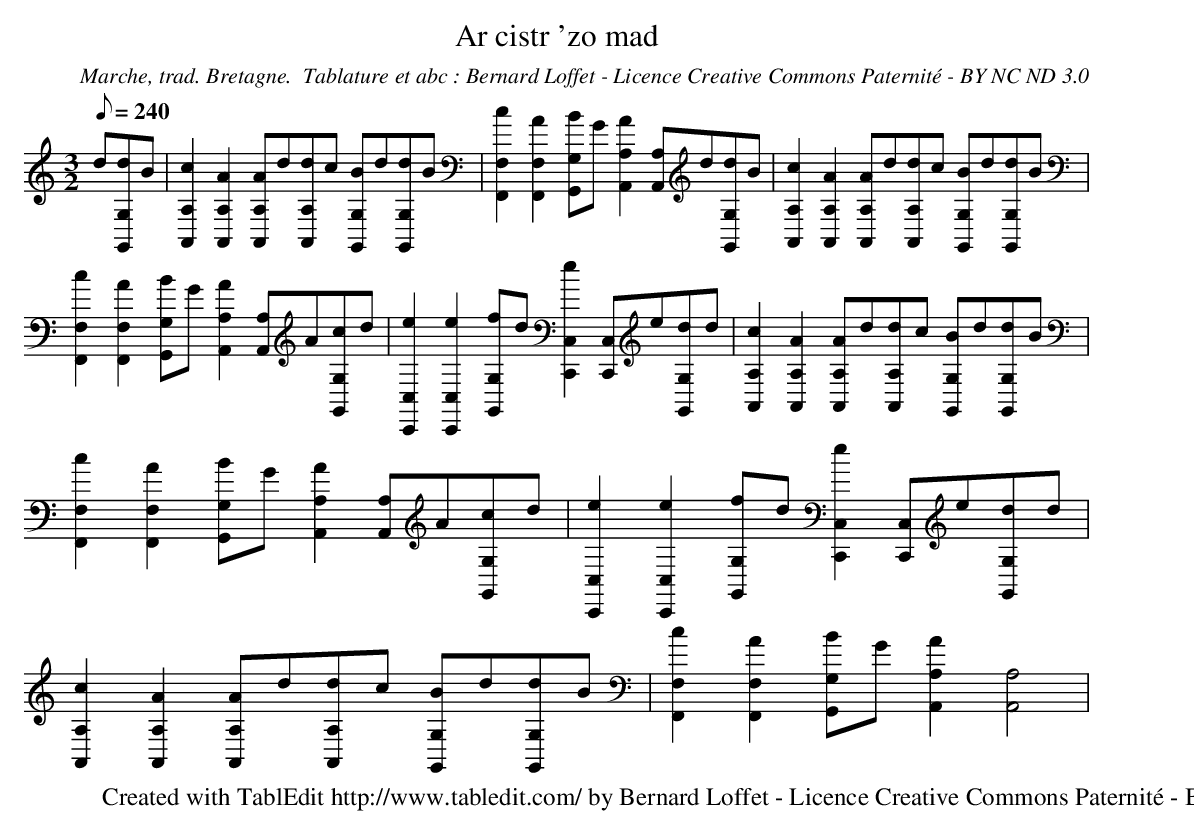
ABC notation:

X:1
T:Ar cistr 'zo mad
C:Marche, trad. Bretagne.  Tablature et abc : Bernard Loffet - Licence Creative Commons Paternité - BY NC ND 3.0
L:1/8
Q:240
M:3/2
K:C
d[dG,,G,]B | [c2A,,2A,2][A2A,,2A,2] [AA,,A,]d[dA,,A,]c [BG,,G,]d[dG,,G,]B | [c2F,,2F,2][A2F,,2F,2] [BG,,G,]G[A2A,,2A,2] [A,,A,]d[dG,,G,]B | \
 [c2A,,2A,2][A2A,,2A,2] [AA,,A,]d[dA,,A,]c [BG,,G,]d[dG,,G,]B | [c2F,,2F,2][A2F,,2F,2] [BG,,G,]G[A2A,,2A,2] [A,,A,]A[cG,,G,]d | \
 [e2C,,2C,2][e2C,,2C,2] [fG,,G,]d[e2C,,2C,2] [C,,C,]e[dG,,G,]d | [c2A,,2A,2][A2A,,2A,2] [AA,,A,]d[dA,,A,]c [BG,,G,]d[dG,,G,]B | \
 [c2F,,2F,2][A2F,,2F,2] [BG,,G,]G[A2A,,2A,2] [A,,A,]A[cG,,G,]d | [e2C,,2C,2][e2C,,2C,2] [fG,,G,]d[e2C,,2C,2] [C,,C,]e[dG,,G,]d | \
 [c2A,,2A,2][A2A,,2A,2] [AA,,A,]d[dA,,A,]c [BG,,G,]d[dG,,G,]B | [c2F,,2F,2][A2F,,2F,2] [BG,,G,]G[A2A,,2A,2] [A,,4A,4] | \
W:Created with TablEdit http://www.tabledit.com/ by Bernard Loffet - Licence Creative Commons Paternité - BY NC ND 3.0
